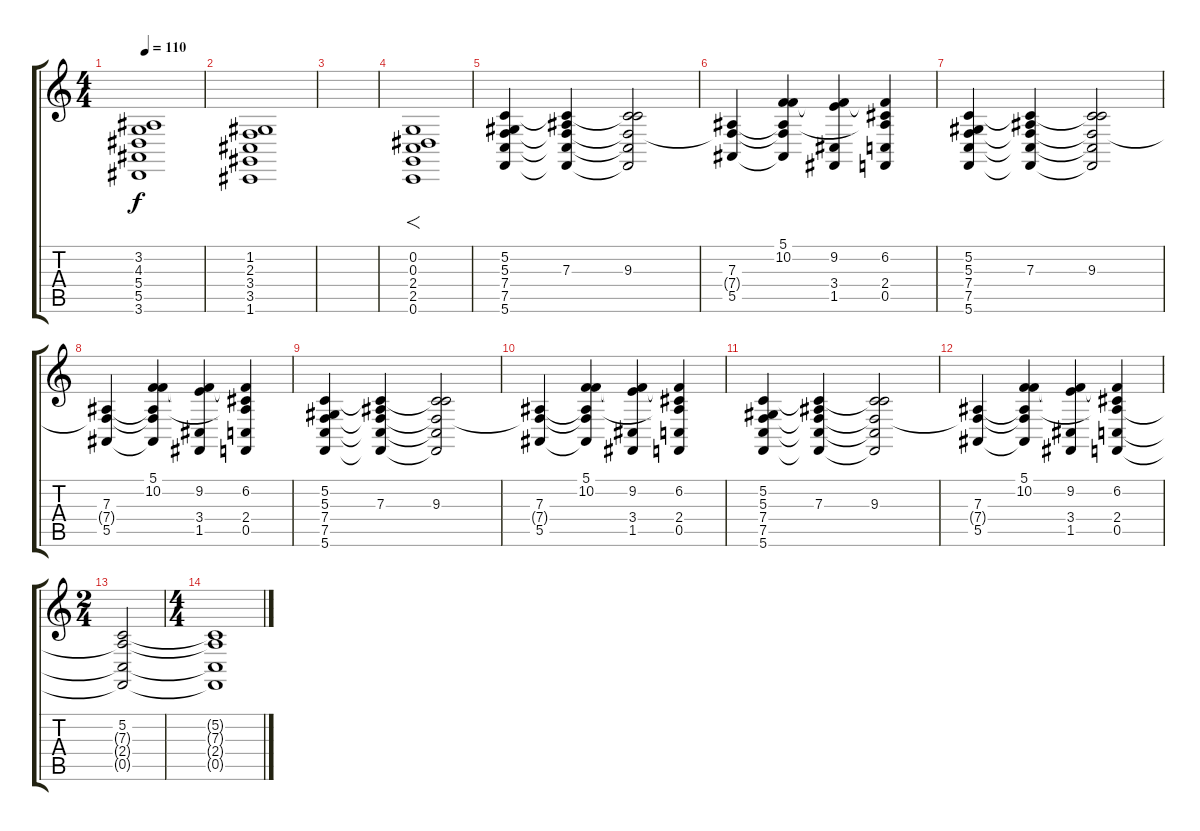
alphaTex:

\track "" {instrument stringensemble1}
\staff {score tabs}
\tuning (C4 G3 Eb3 Bb2 F2 C2) {hide}
\ts (4 4)
\tempo 110
\clef g2
\ks c
(3.2 4.3 5.4 5.5 3.6).1{dy f} |
(1.2 2.3 3.4 3.5 1.6).1 |
|
(0.2 0.3 2.4 2.5 0.6).1{f} |
(5.2 5.3 7.4 7.5 5.6).4{volume 14} (5.2{t} 7.3 7.4{t} 7.5{t} 5.6{t}).4 (5.2{t} 9.3 7.4{t} 7.5{t} 5.6{t}).2 |
(7.3 7.4{t} 5.5).4 (5.1 10.2 7.3{t} 7.4{t} 5.5{t}).4 (5.1{t} 9.2 3.4 1.5).4 (5.1{t} 6.2 7.3{t} 2.4 0.5).4 |
(5.2 5.3 7.4 7.5 5.6).4{volume 14} (5.2{t} 7.3 7.4{t} 7.5{t} 5.6{t}).4 (5.2{t} 9.3 7.4{t} 7.5{t} 5.6{t}).2 |
(7.3 7.4{t} 5.5).4 (5.1 10.2 7.3{t} 7.4{t} 5.5{t}).4 (5.1{t} 9.2 3.4 1.5).4 (5.1{t} 6.2 7.3{t} 2.4 0.5).4 |
(5.2 5.3 7.4 7.5 5.6).4{volume 14} (5.2{t} 7.3 7.4{t} 7.5{t} 5.6{t}).4 (5.2{t} 9.3 7.4{t} 7.5{t} 5.6{t}).2 |
(7.3 7.4{t} 5.5).4 (5.1 10.2 7.3{t} 7.4{t} 5.5{t}).4 (5.1{t} 9.2 3.4 1.5).4 (5.1{t} 6.2 7.3{t} 2.4 0.5).4 |
(5.2 5.3 7.4 7.5 5.6).4{volume 14} (5.2{t} 7.3 7.4{t} 7.5{t} 5.6{t}).4 (5.2{t} 9.3 7.4{t} 7.5{t} 5.6{t}).2 |
(7.3 7.4{t} 5.5).4 (5.1 10.2 7.3{t} 7.4{t} 5.5{t}).4 (5.1{t} 9.2 3.4 1.5).4 (5.1{t} 6.2 7.3{t} 2.4 0.5).4 |
\ts (2 4)
(5.2 7.3{t} 2.4{t} 0.5{t}).2 |
\ts (4 4)
(5.2{t} 7.3{t} 2.4{t} 0.5{t}).1{volume 4}
